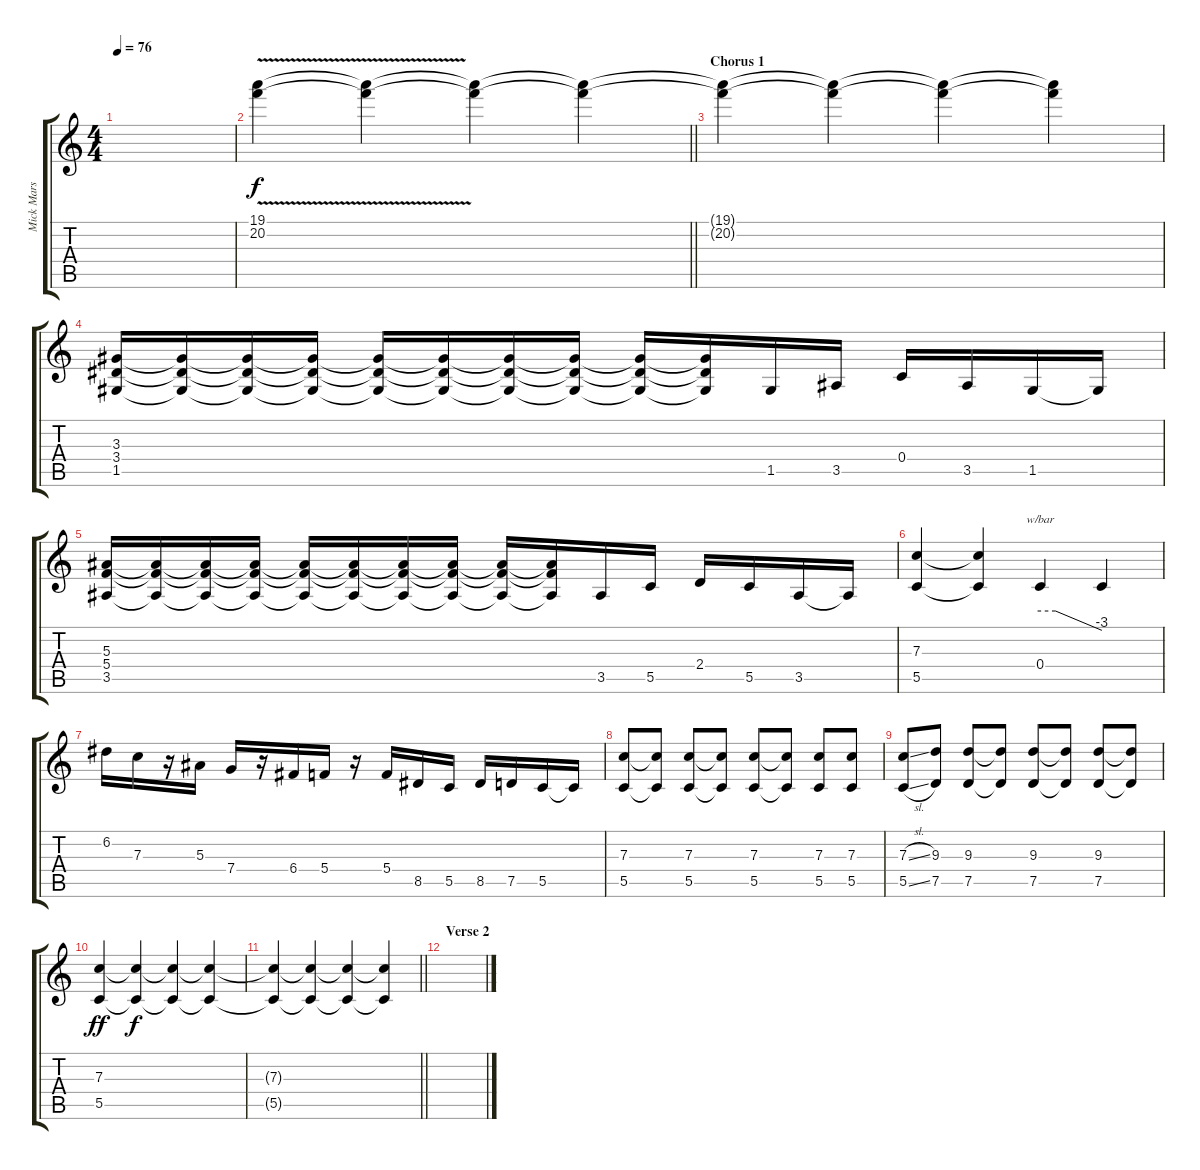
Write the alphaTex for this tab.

\track ("Mick Mars Lead" "Mick Mars ") {instrument distortionguitar}
\staff {score tabs}
\tuning (D4 A3 F3 C3 G2 D2) {hide}
\ts (4 4)
\tempo 76
\clef g2
\ks c
|
\barLineRight lightlight
(19.1{v} 20.2{v}).4 (19.1{t} 20.2{t}).4 (19.1{t} 20.2{t}).4 (19.1{t} 20.2{t}).4 |
\section ("" "Chorus 1")
(19.1{t} 20.2{t}).4 (19.1{t} 20.2{t}).4 (19.1{t} 20.2{t}).4 (19.1{t} 20.2{t}).4 |
(3.3 3.4 1.5).16 (3.3{t} 3.4{t} 1.5{t}).16 (3.3{t} 3.4{t} 1.5{t}).16 (3.3{t} 3.4{t} 1.5{t}).16 (3.3{t} 3.4{t} 1.5{t}).16 (3.3{t} 3.4{t} 1.5{t}).16 (3.3{t} 3.4{t} 1.5{t}).16 (3.3{t} 3.4{t} 1.5{t}).16 (3.3{t} 3.4{t} 1.5{t}).16 (3.3{t} 3.4{t} 1.5{t}).16 1.5.16 3.5.16 0.4.16 3.5.16 1.5.16 1.5{t}.16 |
(5.3 5.4 3.5).16 (5.3{t} 5.4{t} 3.5{t}).16 (5.3{t} 5.4{t} 3.5{t}).16 (5.3{t} 5.4{t} 3.5{t}).16 (5.3{t} 5.4{t} 3.5{t}).16 (5.3{t} 5.4{t} 3.5{t}).16 (5.3{t} 5.4{t} 3.5{t}).16 (5.3{t} 5.4{t} 3.5{t}).16 (5.3{t} 5.4{t} 3.5{t}).16 (5.3{t} 5.4{t} 3.5{t}).16 3.5.16 5.5.16 2.4.16 5.5.16 3.5.16 3.5{t}.16 |
(7.3 5.5).4 (7.3{t} 5.5{t}).4 0.4.4{tbe (custom default 0 0 15 0 60 -12)} 0.4{t}.4 |
6.2.16 7.3.16 r.16 5.3.16 7.4.16 r.16 6.4.16 5.4.16 r.16 5.4.16 8.5.16 5.5.16 8.5.16 7.5.16 5.5.16 5.5{t}.16 |
(7.3 5.5).8 (7.3{t} 5.5{t}).8 (7.3 5.5).8 (7.3{t} 5.5{t}).8 (7.3 5.5).8 (7.3{t} 5.5{t}).8 (7.3 5.5).8 (7.3 5.5).8 |
(7.3{sl} 5.5{sl}).8 (9.3 7.5).8 (9.3 7.5).8 (9.3{t} 7.5{t}).8 (9.3 7.5).8 (9.3{t} 7.5{t}).8 (9.3 7.5).8 (9.3{t} 7.5{t}).8 |
(7.3 5.5).4{dy ff} (7.3{t} 5.5{t}).4{dy f} (7.3{t} 5.5{t}).4 (7.3{t} 5.5{t}).4 |
\barLineRight lightlight
(7.3{t} 5.5{t}).4 (7.3{t} 5.5{t}).4 (7.3{t} 5.5{t}).4 (7.3{t} 5.5{t}).4 |
\section ("" "Verse 2")
